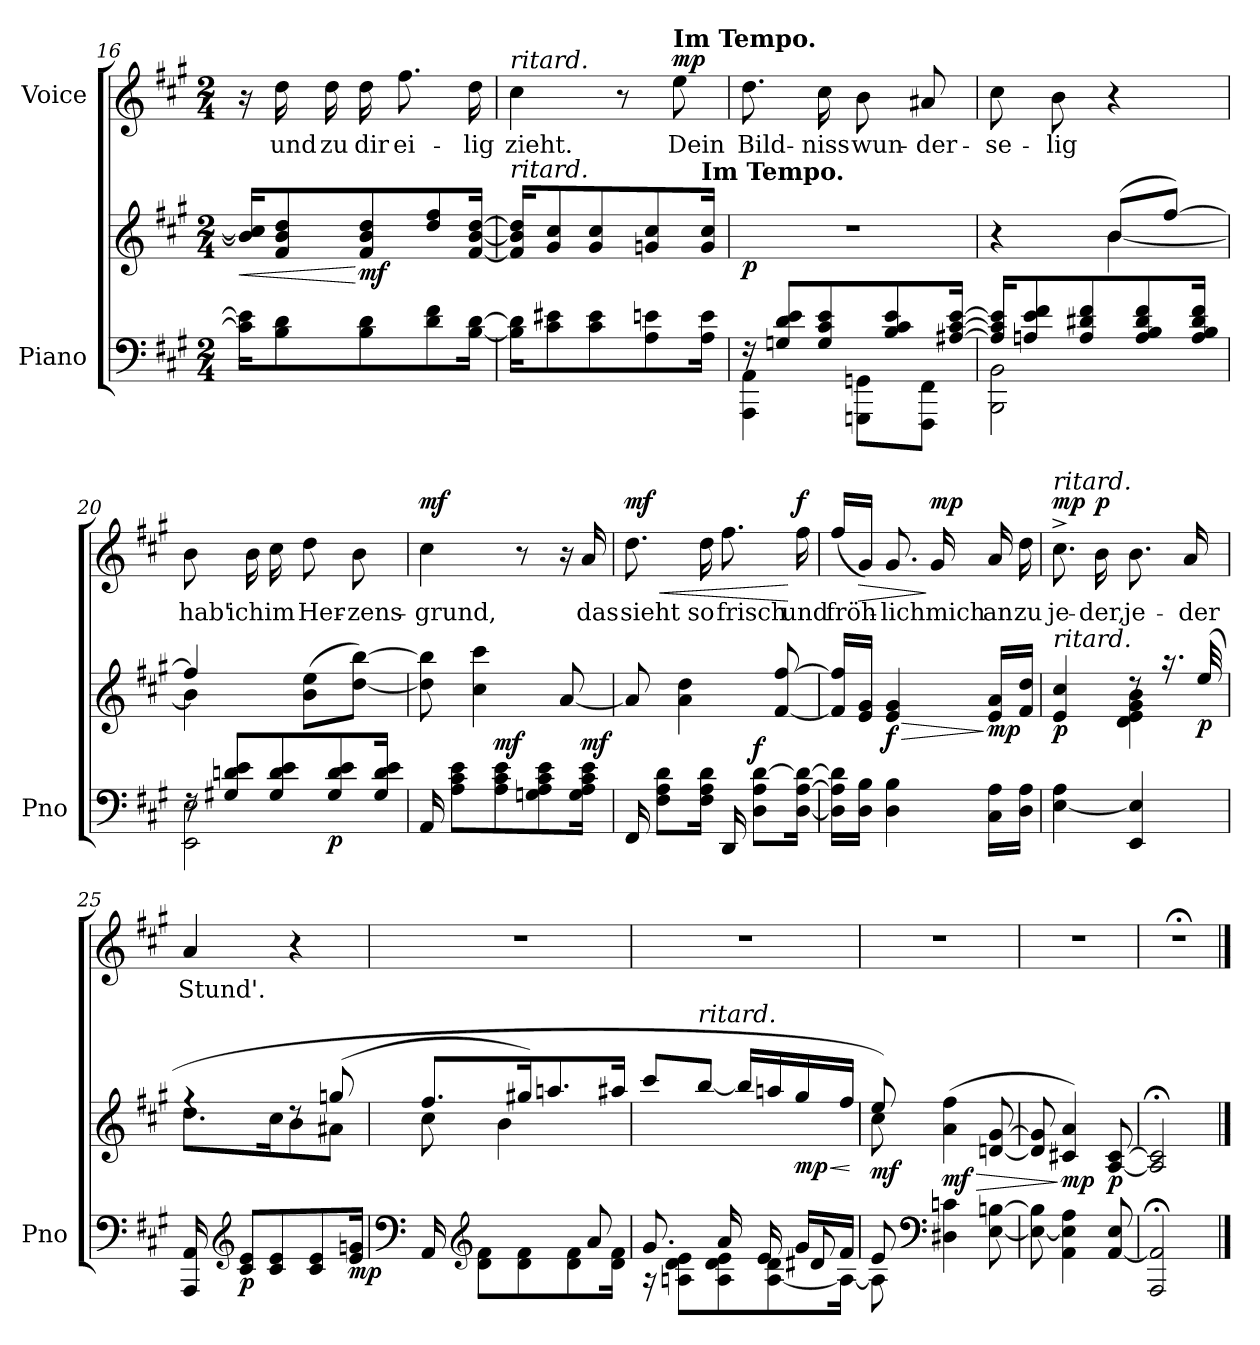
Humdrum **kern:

**kern	**kern	**dynam	**kern	**text	**dynam
*part2	*part2	*part2	*part1	*part1	*part1
*staff3	*staff2	*staff2/3	*staff1	*staff1	*staff1
*I"Piano	*	*	*I"Voice	*	*
*I'Pno	*	*	*	*	*
*clefF4	*clefG2	*	*clefG2	*	*
*k[f#c#g#]	*k[f#c#g#]	*	*k[f#c#g#]	*	*
*M2/4	*M2/4	*	*M2/4	*	*
=16	=16	=16	=16	=16	=16
!	!	!LO:HP:b	!	!	!
16c#\] 16e#\]KL	16b/] 16cc#/]KL	<	16r	.	.
!	!	!	!	!LO:LY:b	!
8B\ 8d\	8f#/ 8b/ 8dd/	.	16dd\	und	.
!	!	!	!	!LO:LY:b	!
.	.	.	16dd\	zu	.
!	!	!LO:DY:n=1:b	!	!LO:LY:b	!
8B\ 8d\	8f#/ 8b/ 8dd/	[ mf	16dd\	dir	.
!	!	!	!	!LO:LY:b	!
.	.	.	8.ff#\	ei-	.
8d\ 8f#\	8dd/ 8ff#/	.	.	.	.
!	!	!	!	!LO:LY:b	!
[16B\ [16d\Jk	[16f#/ [16b/ [16dd/Jk	.	16dd\	-lig	.
!!LO:PB:g=z
=17	=17	=17	=17	=17	=17
!	!	!	!LO:TX:a:i:t=ritard.	!	!
!	!LO:TX:a:i:t=ritard.	!	!	!	!
!	!	!	!	!LO:LY:b	!
16B\] 16d\]KL	16f#/] 16b/] 16dd/]KL	.	4cc#\	zieht.	.
8c#\ 8e#X\	8g#/ 8cc#/	.	.	.	.
8c#\ 8e#\	8g#/ 8cc#/	.	.	.	.
.	.	.	8r	.	.
8A\ 8en\	8gn/ 8cc#/	.	.	.	.
!	!	!	!LO:TX:a:B:t=Im Tempo.	!	!
!	!	!	!	!LO:LY:b	!LO:DY:a
.	.	.	8ee\	Dein	mp
!	!LO:TX:a:B:t=Im Tempo.	!	!	!	!
16A\ 16e\Jk	16g/ 16cc#/Jk	.	.	.	.
=18	=18	=18	=18	=18	=18
*^	*	*	*	*	*
!	!	!	!LO:DY:b	!	!LO:LY:b	!
16rF	4AAA\ 4AA\	2r	p	8.dd\	Bild-	.
8Gn/ 8d/ 8e/L	.	.	.	.	.	.
!	!	!	!	!	!LO:LY:b	!
8G/ 8c#/ 8e/	.	.	.	16cc#\	-niss	.
!	!	!	!	!	!LO:LY:b	!
.	8GGGn\ 8GGn\L	.	.	8b\	wun-	.
8B/ 8c#/ 8e/	.	.	.	.	.	.
!	!	!	!	!	!LO:LY:b	!
.	8FFF#\ 8FF#\J	.	.	8a#X/	-der-	.
[16A#X/ [16c#/ [16e/Jk	.	.	.	.	.	.
=19	=19	=19	=19	=19	=19	=19
*	*	*^	*	*	*	*
!	!	!	!	!	!	!LO:LY:b	!
16A#/] 16c#/] 16e/]KL	2BBB\ 2BB\	4r	4ryy	.	8cc#\	-se-	.
8An/ 8e/ 8f#/	.	.	.	.	.	.	.
!	!	!	!	!	!	!LO:LY:b	!
.	.	.	.	.	8b\	-lig	.
8A/ 8d#X/ 8f#/	.	.	.	.	.	.	.
.	.	(>8b/L	[4b\	.	4r	.	.
8A/ 8B/ 8d#/ 8f#/	.	.	.	.	.	.	.
.	.	[8ff#/J)	.	.	.	.	.
16A/ 16B/ 16d#/ 16f#/Jk	.	.	.	.	.	.	.
=20	=20	=20	=20	=20	=20	=20	=20
!	!	!	!	!	!	!LO:LY:b	!
16rF	2EE\ 2E\	4ff#/]	4b\]	.	8b\	hab'	.
8G#X/ 8dn/ 8e/L	.	.	.	.	.	.	.
!	!	!	!	!	!	!LO:LY:b	!
.	.	.	.	.	16b\	ich	.
!	!	!	!	!	!	!LO:LY:b	!
8G#/ 8d/ 8e/	.	.	.	.	16cc#\	im	.
!	!	!	!	!	!	!LO:LY:b	!
.	.	(>8b\ 8ee\L	4ryy	.	8dd\	Her-	.
!	!	!	!	!LO:DY:b=2	!	!	!
8G#/ 8d/ 8e/	.	.	.	p	.	.	.
!	!	!	!	!	!	!LO:LY:b	!
.	.	[8dd\ [8bb\J)	.	.	8b\	-zens-	.
16G#/ 16d/ 16e/Jk	.	.	.	.	.	.	.
*v	*v	*	*	*	*	*	*
*	*v	*v	*	*	*	*
!!LO:LB:g=z
=21	=21	=21	=21	=21	=21
!	!	!	!	!LO:LY:b	!LO:DY:b
16AA/	8dd\] 8bb\]	.	4cc#\	-grund,	mf
8A\ 8c#\ 8e\L	.	.	.	.	.
.	4cc#\ 4ccc#\	.	.	.	.
!	!	!LO:DY:a=2	!	!	!
8A\ 8c#\ 8e\	.	mf	.	.	.
.	.	.	8r	.	.
8Gn\ 8A\ 8c#\ 8e\	.	.	.	.	.
.	[8a/	.	16r	.	.
!	!	!LO:DY:a=2	!	!LO:LY:b	!
16G\ 16A\ 16c#\ 16e\Jk	.	mf	16a/	das	.
=22	=22	=22	=22	=22	=22
!	!	!	!	!LO:LY:b	!LO:HP:b
!	!	!	!	!	!LO:DY:n=1:b
16FF#/	8a/]	.	8.dd\	sieht	< mf
8F#\ 8A\ 8d\L	.	.	.	.	.
.	4a\ 4dd\	.	.	.	.
!	!	!	!	!LO:LY:b	!
16F#\ 16A\ 16d\Jk	.	.	16dd\	so	.
!	!	!	!	!LO:LY:b	!
16DD/	.	.	8.ff#\	frisch	.
!	!	!LO:DY:a=2	!	!	!
8D\ 8A\ [8d\L	.	f	.	.	.
.	[8f#/ [8ff#/	.	.	.	.
!	!	!	!	!LO:LY:b	!LO:DY:n=2:b
[16D\ [16A\ 16d\_Jk	.	.	16ff#\	und	[ f
=23	=23	=23	=23	=23	=23
!	!	!	!	!LO:LY:b	!
16D\] 16A\] 16d\]LL	16f#/] 16ff#/]LL	.	(<16ff#/LL	fröh-	.
!	!	!	!	!	!LO:HP:b
16D\ 16B\JJ	16e/ 16g#/JJ	.	16g#/JJ)	.	>
!	!	!LO:HP:b	!	!LO:LY:b	!
!	!	!LO:DY:n=1:b	!	!	!
4D\ 4B\	4e/ 4g#/	> f	8.g#/	-lich	.
!	!	!	!	!LO:LY:b	!LO:DY:n=1:b
.	.	.	16g#/	mich	] mp
!	!	!LO:DY:n=2:b	!	!LO:LY:b	!
16C#\ 16A\LL	16e/ 16a/LL	] mp	16a/	an	.
!	!	!	!	!LO:LY:b	!
16D\ 16A\JJ	16f#/ 16dd/JJ	.	16dd\	zu	.
=24	=24	=24	=24	=24	=24
*	*	*	*MM30	*	*
*	*^	*	*	*	*
!	!	!	!	!LO:TX:a:i:t=ritard.	!	!
!	!LO:TX:a:i:t=ritard.	!	!	!	!	!
!	!	!	!LO:DY:b	!	!LO:LY:b	!LO:DY:b
[4E\ 4A\	4e/ 4cc#/	4ryy	p	8.cc#^\	je-	mp
!	!	!	!	!	!LO:LY:b	!LO:DY:b
.	.	.	.	16b\	-der,	p
!	!	!	!	!	!LO:LY:b	!
4EE/ 4E/]	8rdd	4d\ 4e\ 4g#\ 4b\	.	8.b\	je-	.
.	16.r	.	.	.	.	.
!	!	!	!	!	!LO:LY:b	!
.	.	.	.	16a/	-der	.
!	!	!	!LO:DY:b	!	!	!
.	(<32ee/	.	p	.	.	.
!!LO:LB:g=z
=25	=25	=25	=25	=25	=25	=25
!	!	!	!	!	!LO:LY:b	!
16AAA/ 16AA/	4rff	8.dd\L	.	4a/	Stund'.	.
*clefG2	*	*	*	*	*	*
!	!	!	!LO:DY:b=2	!	!	!
8c#/ 8e/L	.	.	p	.	.	.
8c#/ 8e/	.	16cc#\K	.	.	.	.
.	8rdd	8b\	.	4r	.	.
8c#/ 8e/	.	.	.	.	.	.
.	(>8ggn/	8a#X\J	.	.	.	.
!	!	!	!LO:DY:b=2	!	!	!
16e/ 16gn/Jk	.	.	mp	.	.	.
=26	=26	=26	=26	=26	=26	=26
*clefF4	*	*	*	*	*	*
*^	*	*	*	*	*	*
16AA/	4ryy	8.ff#/L	8cc#\	.	2r	.	.
*clefG2	*	*	*	*	*	*	*
8d\ 8f#\L	.	.	.	.	.	.	.
.	.	.	4b\	.	.	.	.
8d\ 8f#\	.	16gg#X/K)	.	.	.	.	.
.	8ryy	8.aan/	.	.	.	.	.
8d\ 8f#\	.	.	.	.	.	.	.
.	8a/	.	8ryy	.	.	.	.
16d\ 16f#\Jk	.	16aa#X/Jk	.	.	.	.	.
=27	=27	=27	=27	=27	=27	=27	=27
*^	*^	*	*	*	*^	*	*
8.g#/L	16rA	16ryy	4.ryy	8ccc#/L	4ryy	.	2r	8ryy	.	.
.	8An\ 8d\ 8e\L	4ryy	.	.	.	.	.	.	.	.
*	*	*	*	*	*	*	*MM25	*	*	*
!	!	!	!	!LO:TX:a:i:t=ritard.	!	!	!	!	!	!
.	.	.	.	[8bb/J	.	.	.	4.ryy	.	.
16a/K	8A\ 8d\ 8e\	.	.	.	.	.	.	.	.	.
4ryy	.	.	.	16bb/LL]	8b\	.	.	.	.	.
.	[8A\ 8d\	16e/	.	16aan/	.	.	.	.	.	.
!	!	!	!	!	!	!LO:HP:b	!	!	!	!
!	!	!	!	!	!	!LO:DY:n=1:b	!	!	!	!
.	.	16g#/LL	8d#X/	16gg#/	8b#X:\J	< mp	.	.	.	.
.	16A\Jk_	16f#/JJ	.	16ff#/JJ	.	.	.	.	.	.
*v	*v	*v	*v	*	*	*	*	*	*	*
*	*v	*v	*	*	*	*	*
.	.	[	.	.	.	.
=28	=28	=28	=28	=28	=28	=28
*^	*^	*	*	*	*	*
!	!	!	!	!LO:DY:b	!	!	!	!
*	*	*	*	*	*v	*v	*	*
8A\]	8e/	8ee/)	8cc#\	mf	2r	.	.
*clefF4	*	*	*	*	*	*	*
!	!	!	!	!LO:HP:b	!	!	!
!	!	!	!	!LO:DY:n=1:b	!	!	!
4D#X\ 4cn\	4.ryy	(>4a\ 4ff#\	4.ryy	> mf	.	.	.
[8E\ [8Bn\	.	[8dn/ [8g#/	.	.	.	.	.
*v	*v	*	*	*	*	*	*
*	*v	*v	*	*	*	*
=29	=29	=29	=29	=29	=29
8E\_ 8B\]	8d/] 8g#/]	.	2r	.	.
!	!	!LO:DY:n=1:b	!	!	!
4AA\ 4E\] 4A\	4c#X/ 4a/)	] mp	.	.	.
!	!	!LO:DY:n=2:a=2	!	!	!
[8AA/ 8E/	[8A/ [8c#/	p	.	.	.
=30	=30	=30	=30	=30	=30
2AAA/;< 2AA/];<	2A/];< 2c#/];<	.	2r;<	.	.
==	==	==	==	==	==
*-	*-	*-	*-	*-	*-
